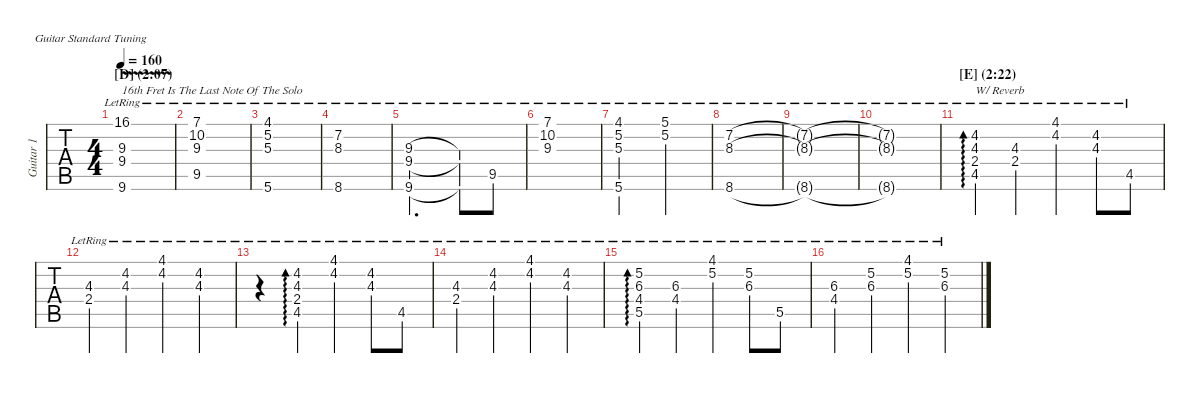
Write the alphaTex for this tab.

\defaultSystemsLayout 4
\hideDynamics
\bracketExtendMode nobrackets
\multiTrackTrackNamePolicy allsystems
\firstSystemTrackNameMode fullname
\otherSystemsTrackNameMode fullname
\otherSystemsTrackNameOrientation horizontal
\track ("Guitar 1" "Guitar 1") {instrument overdrivenguitar}
\staff {tabs}
\tuning (E4 B3 G3 D3 A2 E2)
\ts (4 4)
\section ("D" "(2:07)")
\scale
1.05692
\tempo 160
\accidentals auto
\clef g2
\ottava regular
\simile none
\ks c
(16.1{v lr acc #} 9.3{lr} 9.4{lr} 9.6{lr acc #}).1{txt "16th Fret Is The Last Note Of The Solo" dy mf instrument overdrivenguitar} |
\scale
0.989915 (7.1{lr} 10.2{lr} 9.5{lr acc #} 9.3{lr}).1 |
\scale
0.989915 (4.1{lr acc #} 5.2{lr} 5.3{lr} 5.6{lr}).1 |
\scale
0.963253 (7.2{lr acc #} 8.3{lr acc #} 8.6{lr}).1 |
\scale
1.01309 (9.3{lr} 9.4{lr} 9.6{lr acc #}).2{d} (9.3{lr t} 9.4{lr t} 9.6{lr t acc #}).8 9.5{lr acc #}.8 |
\scale
0.991453 (7.1{lr} 10.2{lr} 9.3{lr}).1 |
\scale
0.995453 (4.1{lr acc #} 5.2{lr} 5.3{lr} 5.6{lr}).2 (5.1{lr} 5.2{lr}).2 |
\scale
1.01299 (7.2{lr acc #} 8.3{lr acc #} 8.6{lr}).1 |
\scale
0.990621 (8.6{lr t} 8.3{lr t acc #} 7.2{lr t acc #}).1 |
\scale
0.99639 (8.6{lr t} 8.3{lr t acc #} 7.2{lr t acc #}).1 |
\section ("E" "(2:22)")
\scale
1.06468 (4.2{lr acc #} 4.3{lr} 2.4{lr} 4.5{lr acc #}).4{ad 0 txt "W/ Reverb"} (4.3{lr} 2.4{lr}).4 (4.1{lr acc #} 4.2{lr acc #}).4 (4.3{lr} 4.2{lr acc #}).8 4.5{lr acc #}.8 |
\scale
0.978438 (4.3{lr} 2.4{lr}).4 (4.2{lr acc #} 4.3{lr}).4 (4.2{lr acc #} 4.1{lr acc #}).4 (4.2{lr acc #} 4.3{lr}).4 |
\scale
0.978438 r.4 (4.2{lr acc #} 4.3{lr} 2.4{lr} 4.5{lr acc #}).4{ad 0} (4.1{lr acc #} 4.2{lr acc #}).4 (4.2{lr acc #} 4.3{lr}).8 4.5{lr acc #}.8 |
\scale
0.978438 (4.3{lr} 2.4{lr}).4 (4.2{lr acc #} 4.3{lr}).4 (4.2{lr acc #} 4.1{lr acc #}).4 (4.2{lr acc #} 4.3{lr}).4 |
\scale
1.06085 (5.2{lr} 6.3{lr acc #} 4.4{lr acc #} 5.5{lr}).4{ad 0} (6.3{lr acc #} 4.4{lr acc #}).4 (5.2{lr} 4.1{lr acc #}).4 (5.2{lr} 6.3{lr acc #}).8 5.5{lr}.8 |
\scale
0.974603 (6.3{lr acc #} 4.4{lr acc #}).4 (6.3{lr acc #} 5.2{lr}).4 (5.2{lr} 4.1{lr acc #}).4 (6.3{lr acc #} 5.2{lr}).4
